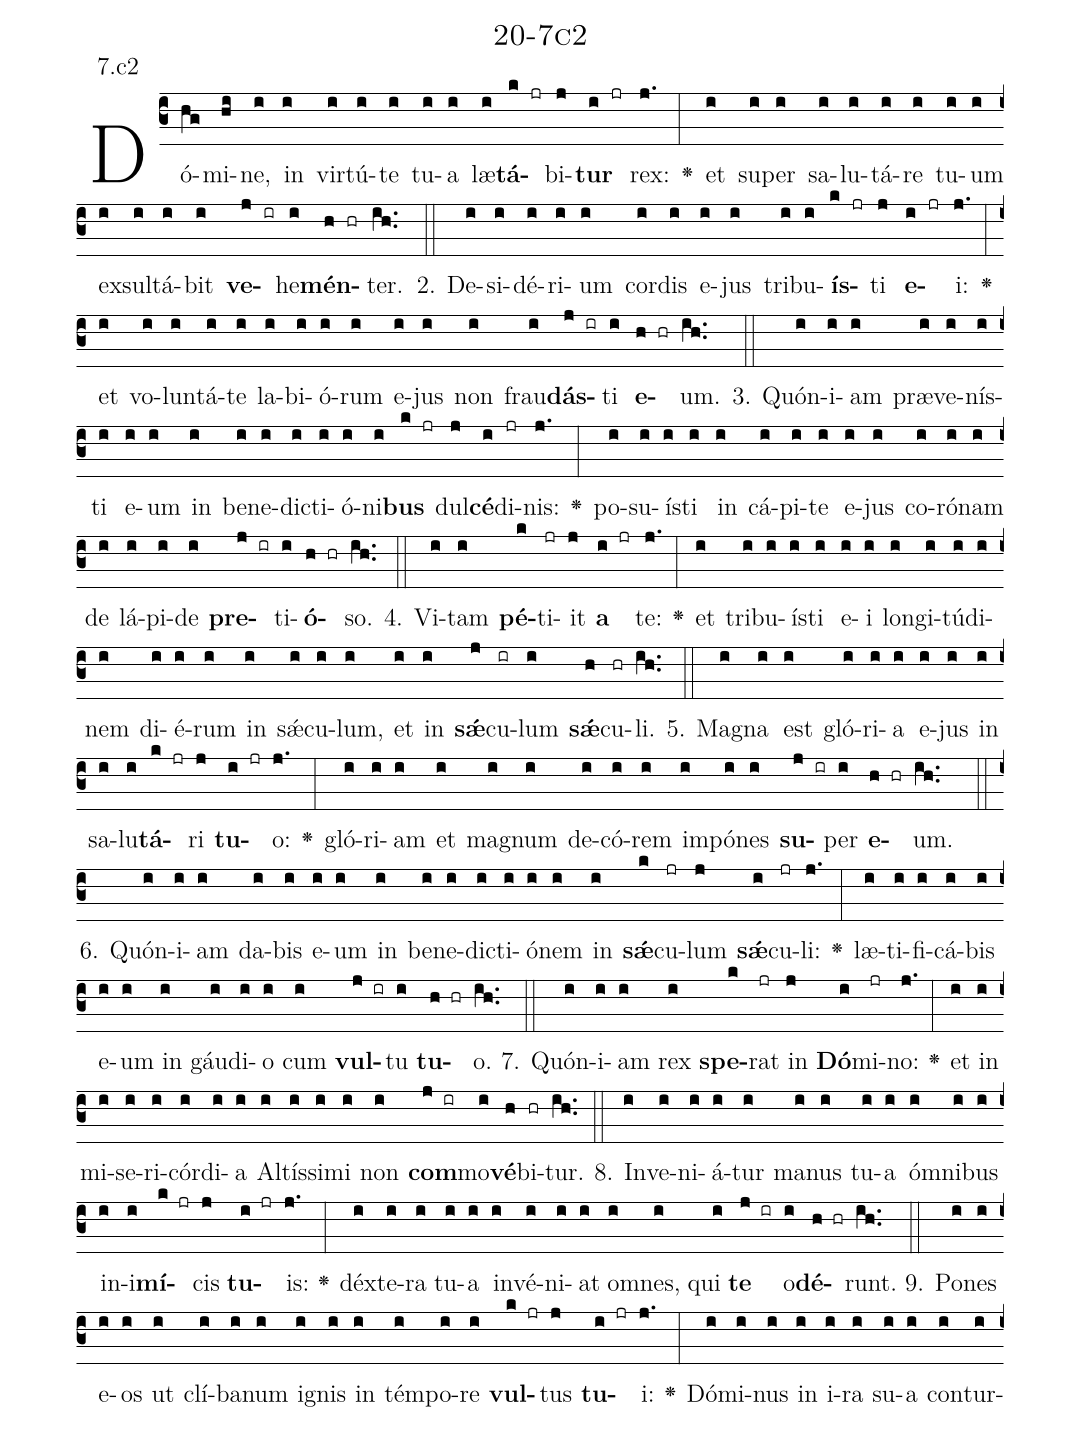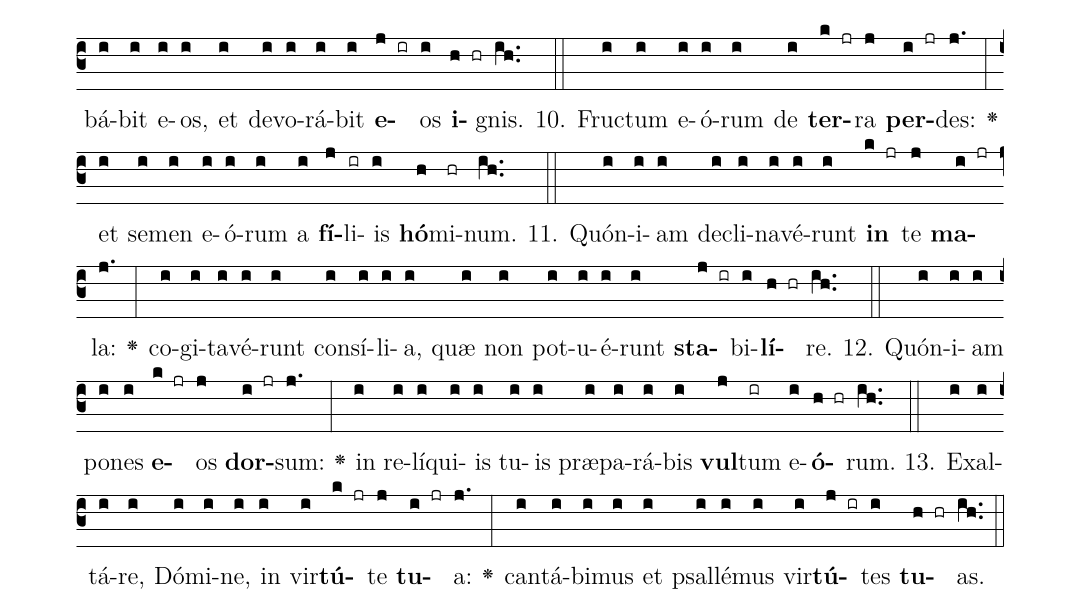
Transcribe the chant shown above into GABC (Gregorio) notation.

name: 20-7c2;
annotation: 7.c2;
%%
(c3)Dó(hg)mi(hi)ne,(i) in(i) vir(i)tú(i)te(i) tu(i)a(i) læ(i)<b>tá</b>(k jr)bi(j)<b>tur</b>(i jr) rex:(j.) <v>\greheightstar</v>(:) et(i) su(i)per(i) sa(i)lu(i)tá(i)re(i) tu(i)um(i) ex(i)sul(i)tá(i)bit(i) <b>ve</b>(j ir)he(i)<b>mén</b>(h hr)ter.(ih..) (::)
2. De(i)si(i)dé(i)ri(i)um(i) cor(i)dis(i) e(i)jus(i) tri(i)bu(i)<b>ís</b>(k jr)ti(j) <b>e</b>(i jr)i:(j.) <v>\greheightstar</v>(:) et(i) vo(i)lun(i)tá(i)te(i) la(i)bi(i)ó(i)rum(i) e(i)jus(i) non(i) frau(i)<b>dás</b>(j ir)ti(i) <b>e</b>(h hr)um.(ih..) (::)
3. Quón(i)i(i)am(i) præ(i)ve(i)nís(i)ti(i) e(i)um(i) in(i) be(i)ne(i)dic(i)ti(i)ó(i)ni(i)<b>bus</b>(k jr) dul(j)<b>cé</b>(i)di(jr)nis:(j.) <v>\greheightstar</v>(:) po(i)su(i)ís(i)ti(i) in(i) cá(i)pi(i)te(i) e(i)jus(i) co(i)ró(i)nam(i) de(i) lá(i)pi(i)de(i) <b>pre</b>(j ir)ti(i)<b>ó</b>(h hr)so.(ih..) (::)
4. Vi(i)tam(i) <b>pé</b>(k)ti(jr)it(j) <b>a</b>(i jr) te:(j.) <v>\greheightstar</v>(:) et(i) tri(i)bu(i)ís(i)ti(i) e(i)i(i) lon(i)gi(i)tú(i)di(i)nem(i) di(i)é(i)rum(i) in(i) sǽ(i)cu(i)lum,(i) et(i) in(i) <b>sǽ</b>(j)cu(ir)lum(i) <b>sǽ</b>(h)cu(hr)li.(ih..) (::)
5. Ma(i)gna(i) est(i) gló(i)ri(i)a(i) e(i)jus(i) in(i) sa(i)lu(i)<b>tá</b>(k jr)ri(j) <b>tu</b>(i jr)o:(j.) <v>\greheightstar</v>(:) gló(i)ri(i)am(i) et(i) ma(i)gnum(i) de(i)có(i)rem(i) im(i)pó(i)nes(i) <b>su</b>(j ir)per(i) <b>e</b>(h hr)um.(ih..) (::)
6. Quón(i)i(i)am(i) da(i)bis(i) e(i)um(i) in(i) be(i)ne(i)dic(i)ti(i)ó(i)nem(i) in(i) <b>sǽ</b>(k)cu(jr)lum(j) <b>sǽ</b>(i)cu(jr)li:(j.) <v>\greheightstar</v>(:) læ(i)ti(i)fi(i)cá(i)bis(i) e(i)um(i) in(i) gáu(i)di(i)o(i) cum(i) <b>vul</b>(j ir)tu(i) <b>tu</b>(h hr)o.(ih..) (::)
7. Quón(i)i(i)am(i) rex(i) <b>spe</b>(k)rat(jr) in(j) <b>Dó</b>(i)mi(jr)no:(j.) <v>\greheightstar</v>(:) et(i) in(i) mi(i)se(i)ri(i)cór(i)di(i)a(i) Al(i)tís(i)si(i)mi(i) non(i) <b>com</b>(j ir)mo(i)<b>vé</b>(h)bi(hr)tur.(ih..) (::)
8. In(i)ve(i)ni(i)á(i)tur(i) ma(i)nus(i) tu(i)a(i) óm(i)ni(i)bus(i) in(i)i(i)<b>mí</b>(k jr)cis(j) <b>tu</b>(i jr)is:(j.) <v>\greheightstar</v>(:) déx(i)te(i)ra(i) tu(i)a(i) in(i)vé(i)ni(i)at(i) om(i)nes,(i) qui(i) <b>te</b>(j ir) o(i)<b>dé</b>(h hr)runt.(ih..) (::)
9. Po(i)nes(i) e(i)os(i) ut(i) clí(i)ba(i)num(i) i(i)gnis(i) in(i) tém(i)po(i)re(i) <b>vul</b>(k jr)tus(j) <b>tu</b>(i jr)i:(j.) <v>\greheightstar</v>(:) Dó(i)mi(i)nus(i) in(i) i(i)ra(i) su(i)a(i) con(i)tur(i)bá(i)bit(i) e(i)os,(i) et(i) de(i)vo(i)rá(i)bit(i) <b>e</b>(j ir)os(i) <b>i</b>(h hr)gnis.(ih..) (::)
10. Fruc(i)tum(i) e(i)ó(i)rum(i) de(i) <b>ter</b>(k jr)ra(j) <b>per</b>(i jr)des:(j.) <v>\greheightstar</v>(:) et(i) se(i)men(i) e(i)ó(i)rum(i) a(i) <b>fí</b>(j)li(ir)is(i) <b>hó</b>(h)mi(hr)num.(ih..) (::)
11. Quón(i)i(i)am(i) de(i)cli(i)na(i)vé(i)runt(i) <b>in</b>(k jr) te(j) <b>ma</b>(i jr)la:(j.) <v>\greheightstar</v>(:) co(i)gi(i)ta(i)vé(i)runt(i) con(i)sí(i)li(i)a,(i) quæ(i) non(i) pot(i)u(i)é(i)runt(i) <b>sta</b>(j ir)bi(i)<b>lí</b>(h hr)re.(ih..) (::)
12. Quón(i)i(i)am(i) po(i)nes(i) <b>e</b>(k jr)os(j) <b>dor</b>(i jr)sum:(j.) <v>\greheightstar</v>(:) in(i) re(i)lí(i)qui(i)is(i) tu(i)is(i) præ(i)pa(i)rá(i)bis(i) <b>vul</b>(j)tum(ir) e(i)<b>ó</b>(h hr)rum.(ih..) (::)
13. Ex(i)al(i)tá(i)re,(i) Dó(i)mi(i)ne,(i) in(i) vir(i)<b>tú</b>(k jr)te(j) <b>tu</b>(i jr)a:(j.) <v>\greheightstar</v>(:) can(i)tá(i)bi(i)mus(i) et(i) psal(i)lé(i)mus(i) vir(i)<b>tú</b>(j ir)tes(i) <b>tu</b>(h hr)as.(ih..) (::)
